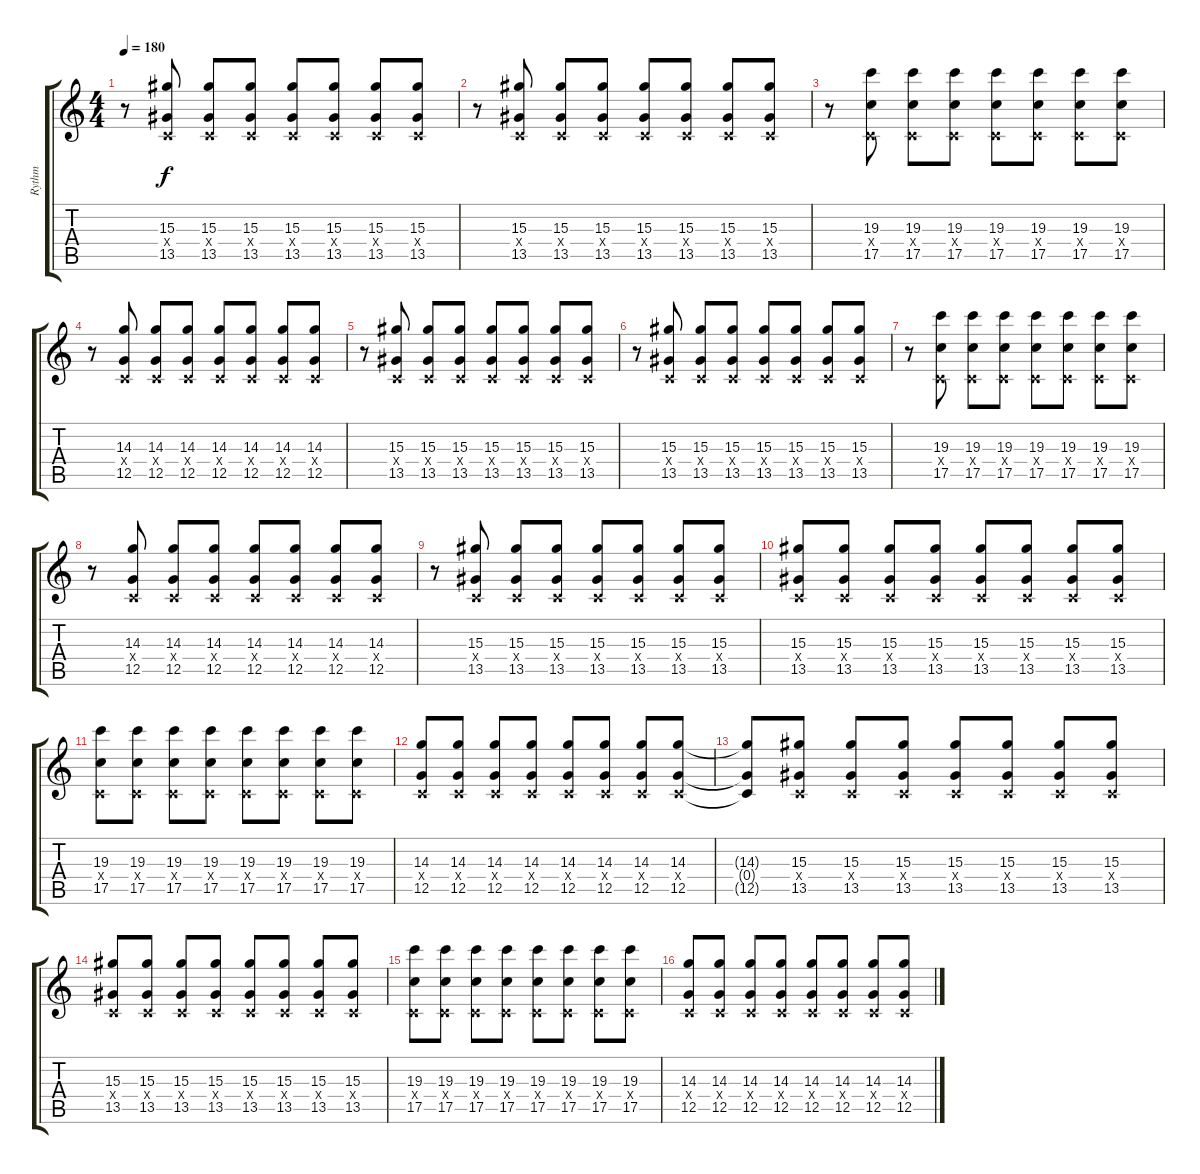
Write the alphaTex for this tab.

\track ("Rythm" "Rythm") {instrument distortionguitar}
\staff {score tabs}
\tuning (D4 A3 F3 C3 G2 C2) {hide}
\ts (4 4)
\tempo 180
\clef g2
\ks c
r.8{dy f} (15.3 0.4{x} 13.5).8 (15.3 0.4{x} 13.5).8 (15.3 0.4{x} 13.5).8 (15.3 0.4{x} 13.5).8 (15.3 0.4{x} 13.5).8 (15.3 0.4{x} 13.5).8 (15.3 0.4{x} 13.5).8 |
r.8 (15.3 0.4{x} 13.5).8 (15.3 0.4{x} 13.5).8 (15.3 0.4{x} 13.5).8 (15.3 0.4{x} 13.5).8 (15.3 0.4{x} 13.5).8 (15.3 0.4{x} 13.5).8 (15.3 0.4{x} 13.5).8 |
r.8 (19.3 0.4{x} 17.5).8 (19.3 0.4{x} 17.5).8 (19.3 0.4{x} 17.5).8 (19.3 0.4{x} 17.5).8 (19.3 0.4{x} 17.5).8 (19.3 0.4{x} 17.5).8 (19.3 0.4{x} 17.5).8 |
r.8 (14.3 0.4{x} 12.5).8 (14.3 0.4{x} 12.5).8 (14.3 0.4{x} 12.5).8 (14.3 0.4{x} 12.5).8 (14.3 0.4{x} 12.5).8 (14.3 0.4{x} 12.5).8 (14.3 0.4{x} 12.5).8 |
r.8 (15.3 0.4{x} 13.5).8 (15.3 0.4{x} 13.5).8 (15.3 0.4{x} 13.5).8 (15.3 0.4{x} 13.5).8 (15.3 0.4{x} 13.5).8 (15.3 0.4{x} 13.5).8 (15.3 0.4{x} 13.5).8 |
r.8 (15.3 0.4{x} 13.5).8 (15.3 0.4{x} 13.5).8 (15.3 0.4{x} 13.5).8 (15.3 0.4{x} 13.5).8 (15.3 0.4{x} 13.5).8 (15.3 0.4{x} 13.5).8 (15.3 0.4{x} 13.5).8 |
r.8 (19.3 0.4{x} 17.5).8 (19.3 0.4{x} 17.5).8 (19.3 0.4{x} 17.5).8 (19.3 0.4{x} 17.5).8 (19.3 0.4{x} 17.5).8 (19.3 0.4{x} 17.5).8 (19.3 0.4{x} 17.5).8 |
r.8 (14.3 0.4{x} 12.5).8 (14.3 0.4{x} 12.5).8 (14.3 0.4{x} 12.5).8 (14.3 0.4{x} 12.5).8 (14.3 0.4{x} 12.5).8 (14.3 0.4{x} 12.5).8 (14.3 0.4{x} 12.5).8 |
r.8 (15.3 0.4{x} 13.5).8 (15.3 0.4{x} 13.5).8 (15.3 0.4{x} 13.5).8 (15.3 0.4{x} 13.5).8 (15.3 0.4{x} 13.5).8 (15.3 0.4{x} 13.5).8 (15.3 0.4{x} 13.5).8 |
(15.3 0.4{x} 13.5).8 (15.3 0.4{x} 13.5).8 (15.3 0.4{x} 13.5).8 (15.3 0.4{x} 13.5).8 (15.3 0.4{x} 13.5).8 (15.3 0.4{x} 13.5).8 (15.3 0.4{x} 13.5).8 (15.3 0.4{x} 13.5).8 |
(19.3 0.4{x} 17.5).8 (19.3 0.4{x} 17.5).8 (19.3 0.4{x} 17.5).8 (19.3 0.4{x} 17.5).8 (19.3 0.4{x} 17.5).8 (19.3 0.4{x} 17.5).8 (19.3 0.4{x} 17.5).8 (19.3 0.4{x} 17.5).8 |
(14.3 0.4{x} 12.5).8 (14.3 0.4{x} 12.5).8 (14.3 0.4{x} 12.5).8 (14.3 0.4{x} 12.5).8 (14.3 0.4{x} 12.5).8 (14.3 0.4{x} 12.5).8 (14.3 0.4{x} 12.5).8 (14.3 0.4{x} 12.5).8 |
(14.3{t} 0.4{t} 12.5{t}).8 (15.3 0.4{x} 13.5).8 (15.3 0.4{x} 13.5).8 (15.3 0.4{x} 13.5).8 (15.3 0.4{x} 13.5).8 (15.3 0.4{x} 13.5).8 (15.3 0.4{x} 13.5).8 (15.3 0.4{x} 13.5).8 |
(15.3 0.4{x} 13.5).8 (15.3 0.4{x} 13.5).8 (15.3 0.4{x} 13.5).8 (15.3 0.4{x} 13.5).8 (15.3 0.4{x} 13.5).8 (15.3 0.4{x} 13.5).8 (15.3 0.4{x} 13.5).8 (15.3 0.4{x} 13.5).8 |
(19.3 0.4{x} 17.5).8 (19.3 0.4{x} 17.5).8 (19.3 0.4{x} 17.5).8 (19.3 0.4{x} 17.5).8 (19.3 0.4{x} 17.5).8 (19.3 0.4{x} 17.5).8 (19.3 0.4{x} 17.5).8 (19.3 0.4{x} 17.5).8 |
(14.3 0.4{x} 12.5).8 (14.3 0.4{x} 12.5).8 (14.3 0.4{x} 12.5).8 (14.3 0.4{x} 12.5).8 (14.3 0.4{x} 12.5).8 (14.3 0.4{x} 12.5).8 (14.3 0.4{x} 12.5).8 (14.3 0.4{x} 12.5).8
